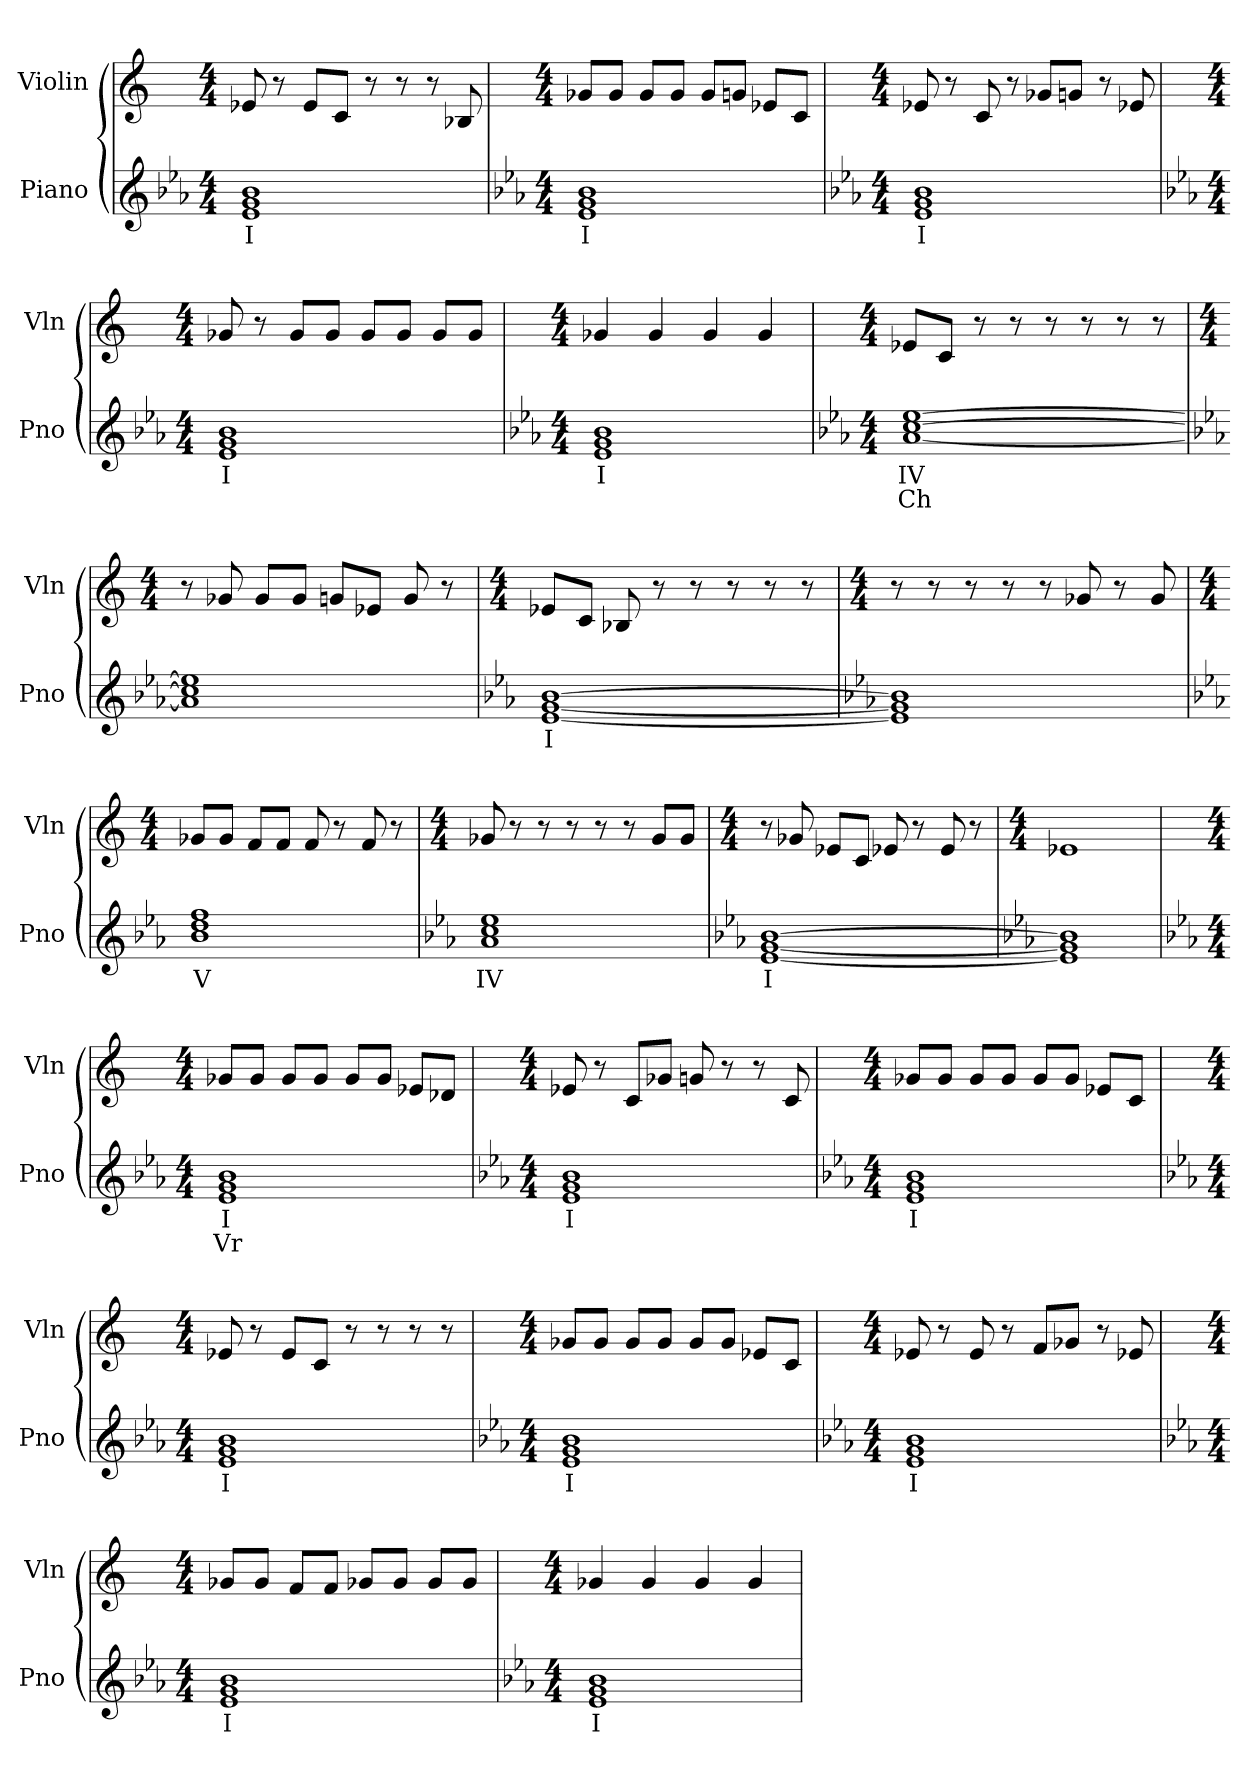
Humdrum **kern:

**kern	**text	**text	**kern
*part2	*part2	*part2	*part1
*staff2	*staff2	*staff2	*staff1
*I"Piano	*	*	*I"Violin
*I'Pno	*	*	*I'Vln
*k[b-e-a-]	*	*	*
*E-:	*	*	*
*M4/4	*	*	*M4/4
=	=	=	=
1e- 1g 1b-	I	.	8e-X
.	.	.	8r
.	.	.	8e-L
.	.	.	8cJ
.	.	.	8r
.	.	.	8r
.	.	.	8r
.	.	.	8B-X
=	=	=	=
*k[b-e-a-]	*	*	*
*E-:	*	*	*
*M4/4	*	*	*M4/4
1e- 1g 1b-	I	.	8g-XL
.	.	.	8g-J
.	.	.	8g-L
.	.	.	8g-J
.	.	.	8g-L
.	.	.	8gnJ
.	.	.	8e-XL
.	.	.	8cJ
=	=	=	=
*k[b-e-a-]	*	*	*
*E-:	*	*	*
*M4/4	*	*	*M4/4
1e- 1g 1b-	I	.	8e-X
.	.	.	8r
.	.	.	8c
.	.	.	8r
.	.	.	8g-XL
.	.	.	8gnJ
.	.	.	8r
.	.	.	8e-X
=	=	=	=
*k[b-e-a-]	*	*	*
*E-:	*	*	*
*M4/4	*	*	*M4/4
1e- 1g 1b-	I	.	8g-X
.	.	.	8r
.	.	.	8g-L
.	.	.	8g-J
.	.	.	8g-L
.	.	.	8g-J
.	.	.	8g-L
.	.	.	8g-J
=	=	=	=
*k[b-e-a-]	*	*	*
*E-:	*	*	*
*M4/4	*	*	*M4/4
1e- 1g 1b-	I	.	4g-X
.	.	.	4g-
.	.	.	4g-
.	.	.	4g-
=	=	=	=
*k[b-e-a-]	*	*	*
*E-:	*	*	*
*M4/4	*	*	*M4/4
[1a- [1cc [1ee-	IV	Ch	8e-XL
.	.	.	8cJ
.	.	.	8r
.	.	.	8r
.	.	.	8r
.	.	.	8r
.	.	.	8r
.	.	.	8r
=	=	=	=
*k[b-e-a-]	*	*	*
*E-:	*	*	*
*	*	*	*M4/4
1a-] 1cc] 1ee-]	.	.	8r
.	.	.	8g-X
.	.	.	8g-L
.	.	.	8g-J
.	.	.	8gnL
.	.	.	8e-XJ
.	.	.	8g
.	.	.	8r
=	=	=	=
*k[b-e-a-]	*	*	*
*E-:	*	*	*
*	*	*	*M4/4
[1e- [1g [1b-	I	.	8e-XL
.	.	.	8cJ
.	.	.	8B-X
.	.	.	8r
.	.	.	8r
.	.	.	8r
.	.	.	8r
.	.	.	8r
=	=	=	=
*k[b-e-a-]	*	*	*
*E-:	*	*	*
*	*	*	*M4/4
1e-] 1g] 1b-]	.	.	8r
.	.	.	8r
.	.	.	8r
.	.	.	8r
.	.	.	8r
.	.	.	8g-X
.	.	.	8r
.	.	.	8g-
=	=	=	=
*k[b-e-a-]	*	*	*
*E-:	*	*	*
*	*	*	*M4/4
1b- 1dd 1ff	V	.	8g-XL
.	.	.	8g-J
.	.	.	8fL
.	.	.	8fJ
.	.	.	8f
.	.	.	8r
.	.	.	8f
.	.	.	8r
=	=	=	=
*k[b-e-a-]	*	*	*
*E-:	*	*	*
*	*	*	*M4/4
1a- 1cc 1ee-	IV	.	8g-X
.	.	.	8r
.	.	.	8r
.	.	.	8r
.	.	.	8r
.	.	.	8r
.	.	.	8g-L
.	.	.	8g-J
=	=	=	=
*k[b-e-a-]	*	*	*
*E-:	*	*	*
*	*	*	*M4/4
[1e- [1g [1b-	I	.	8r
.	.	.	8g-X
.	.	.	8e-XL
.	.	.	8cJ
.	.	.	8e-X
.	.	.	8r
.	.	.	8e-
.	.	.	8r
=	=	=	=
*k[b-e-a-]	*	*	*
*E-:	*	*	*
*	*	*	*M4/4
1e-] 1g] 1b-]	.	.	1e-X
=	=	=	=
*k[b-e-a-]	*	*	*
*E-:	*	*	*
*M4/4	*	*	*M4/4
1e- 1g 1b-	I	Vr	8g-XL
.	.	.	8g-J
.	.	.	8g-L
.	.	.	8g-J
.	.	.	8g-L
.	.	.	8g-J
.	.	.	8e-XL
.	.	.	8d-XJ
=	=	=	=
*k[b-e-a-]	*	*	*
*E-:	*	*	*
*M4/4	*	*	*M4/4
1e- 1g 1b-	I	.	8e-X
.	.	.	8r
.	.	.	8cL
.	.	.	8g-XJ
.	.	.	8gn
.	.	.	8r
.	.	.	8r
.	.	.	8c
=	=	=	=
*k[b-e-a-]	*	*	*
*E-:	*	*	*
*M4/4	*	*	*M4/4
1e- 1g 1b-	I	.	8g-XL
.	.	.	8g-J
.	.	.	8g-L
.	.	.	8g-J
.	.	.	8g-L
.	.	.	8g-J
.	.	.	8e-XL
.	.	.	8cJ
=	=	=	=
*k[b-e-a-]	*	*	*
*E-:	*	*	*
*M4/4	*	*	*M4/4
1e- 1g 1b-	I	.	8e-X
.	.	.	8r
.	.	.	8e-L
.	.	.	8cJ
.	.	.	8r
.	.	.	8r
.	.	.	8r
.	.	.	8r
=	=	=	=
*k[b-e-a-]	*	*	*
*E-:	*	*	*
*M4/4	*	*	*M4/4
1e- 1g 1b-	I	.	8g-XL
.	.	.	8g-J
.	.	.	8g-L
.	.	.	8g-J
.	.	.	8g-L
.	.	.	8g-J
.	.	.	8e-XL
.	.	.	8cJ
=	=	=	=
*k[b-e-a-]	*	*	*
*E-:	*	*	*
*M4/4	*	*	*M4/4
1e- 1g 1b-	I	.	8e-X
.	.	.	8r
.	.	.	8e-
.	.	.	8r
.	.	.	8fL
.	.	.	8g-XJ
.	.	.	8r
.	.	.	8e-X
=	=	=	=
*k[b-e-a-]	*	*	*
*E-:	*	*	*
*M4/4	*	*	*M4/4
1e- 1g 1b-	I	.	8g-XL
.	.	.	8g-J
.	.	.	8fL
.	.	.	8fJ
.	.	.	8g-XL
.	.	.	8g-J
.	.	.	8g-L
.	.	.	8g-J
=	=	=	=
*k[b-e-a-]	*	*	*
*E-:	*	*	*
*M4/4	*	*	*M4/4
1e- 1g 1b-	I	.	4g-X
.	.	.	4g-
.	.	.	4g-
.	.	.	4g-
=	=	=	=
*-	*-	*-	*-
